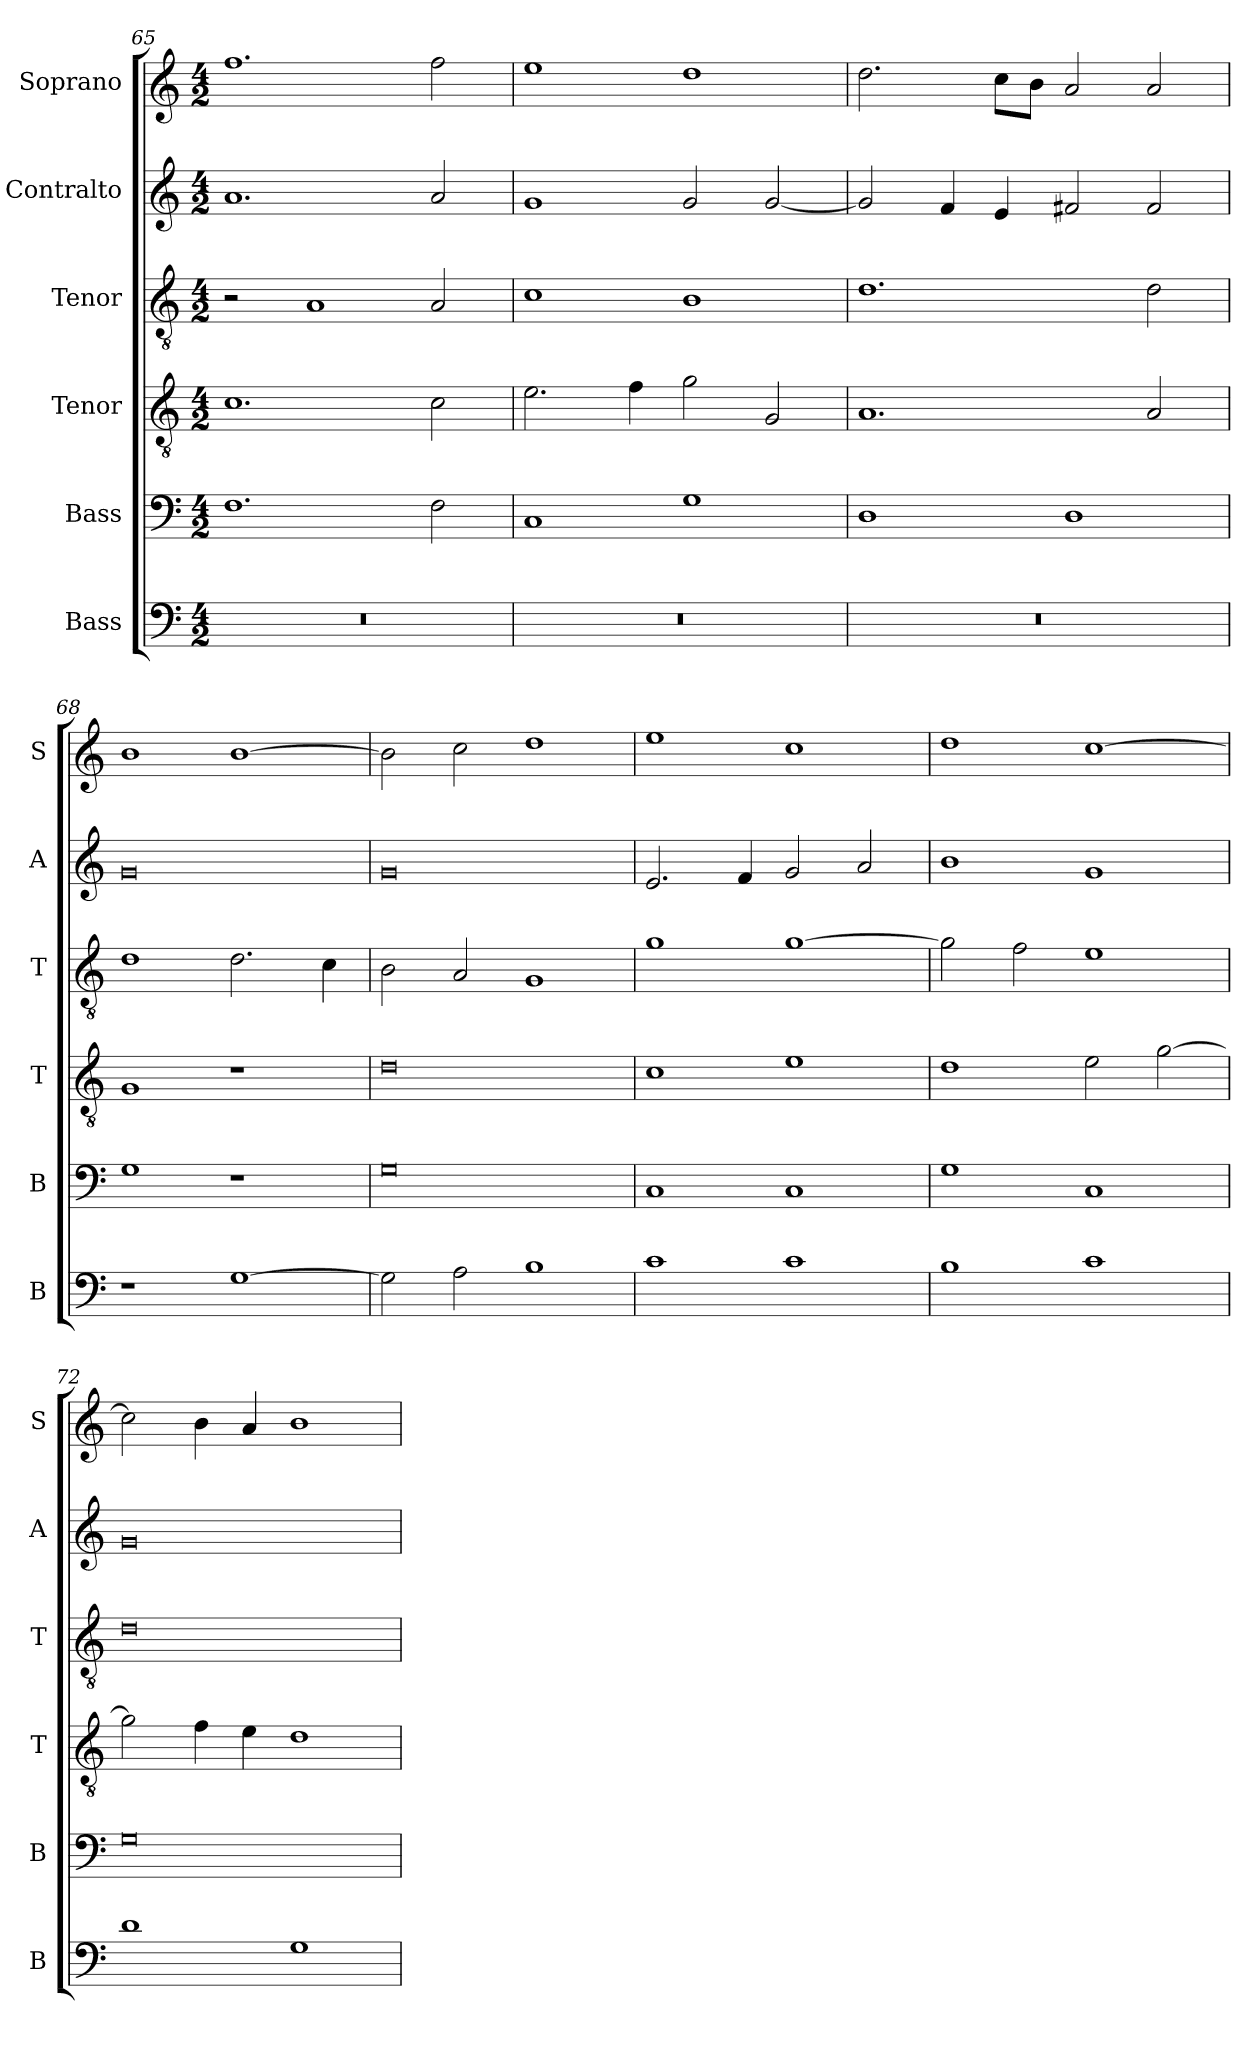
**kern	**kern	**kern	**kern	**kern	**kern
*part6	*part5	*part4	*part3	*part2	*part1
*staff6	*staff5	*staff4	*staff3	*staff2	*staff1
*I"Bass	*I"Bass	*I"Tenor	*I"Tenor	*I"Contralto	*I"Soprano
*I'B	*I'B	*I'T	*I'T	*I'A	*I'S
*clefF4	*clefF4	*clefGv2	*clefGv2	*clefG2	*clefG2
*k[]	*k[]	*k[]	*k[]	*k[]	*k[]
*C:ion	*C:ion	*C:ion	*C:ion	*C:ion	*C:ion
*M4/2	*M4/2	*M4/2	*M4/2	*M4/2	*M4/2
=65	=65	=65	=65	=65	=65
0r	1.F	1.c	2r	1.a	1.ff
.	.	.	1A	.	.
.	2F	2c	2A	2a	2ff
=66	=66	=66	=66	=66	=66
0r	1C	2.e	1c	1g	1ee
.	.	4f	.	.	.
.	1G	2g	1B	2g	1dd
.	.	2G	.	[2g	.
=67	=67	=67	=67	=67	=67
0r	1D	1.A	1.d	2g]	2.dd
.	.	.	.	4f	.
.	.	.	.	4e	8cc\L
.	.	.	.	.	8b\J
.	1D	.	.	2f#X	2a
.	.	2A	2d	2f#	2a
=68	=68	=68	=68	=68	=68
1r	1G	1G	1d	0g	1b
[1G	1r	1r	2.d	.	[1b
.	.	.	4c	.	.
=69	=69	=69	=69	=69	=69
2G]	0G	0d	2B	0g	2b]
2A	.	.	2A	.	2cc
1B	.	.	1G	.	1dd
=70	=70	=70	=70	=70	=70
1c	1C	1c	1g	2.e	1ee
.	.	.	.	4f	.
1c	1C	1e	[1g	2g	1cc
.	.	.	.	2a	.
=71	=71	=71	=71	=71	=71
1B	1G	1d	2g]	1b	1dd
.	.	.	2f	.	.
1c	1C	2e	1e	1g	[1cc
.	.	[2g	.	.	.
=72	=72	=72	=72	=72	=72
1d	0G	2g]	0d	0g	2cc]
.	.	4f	.	.	4b
.	.	4e	.	.	4a
1G	.	1d	.	.	1b
=	=	=	=	=	=
*-	*-	*-	*-	*-	*-
